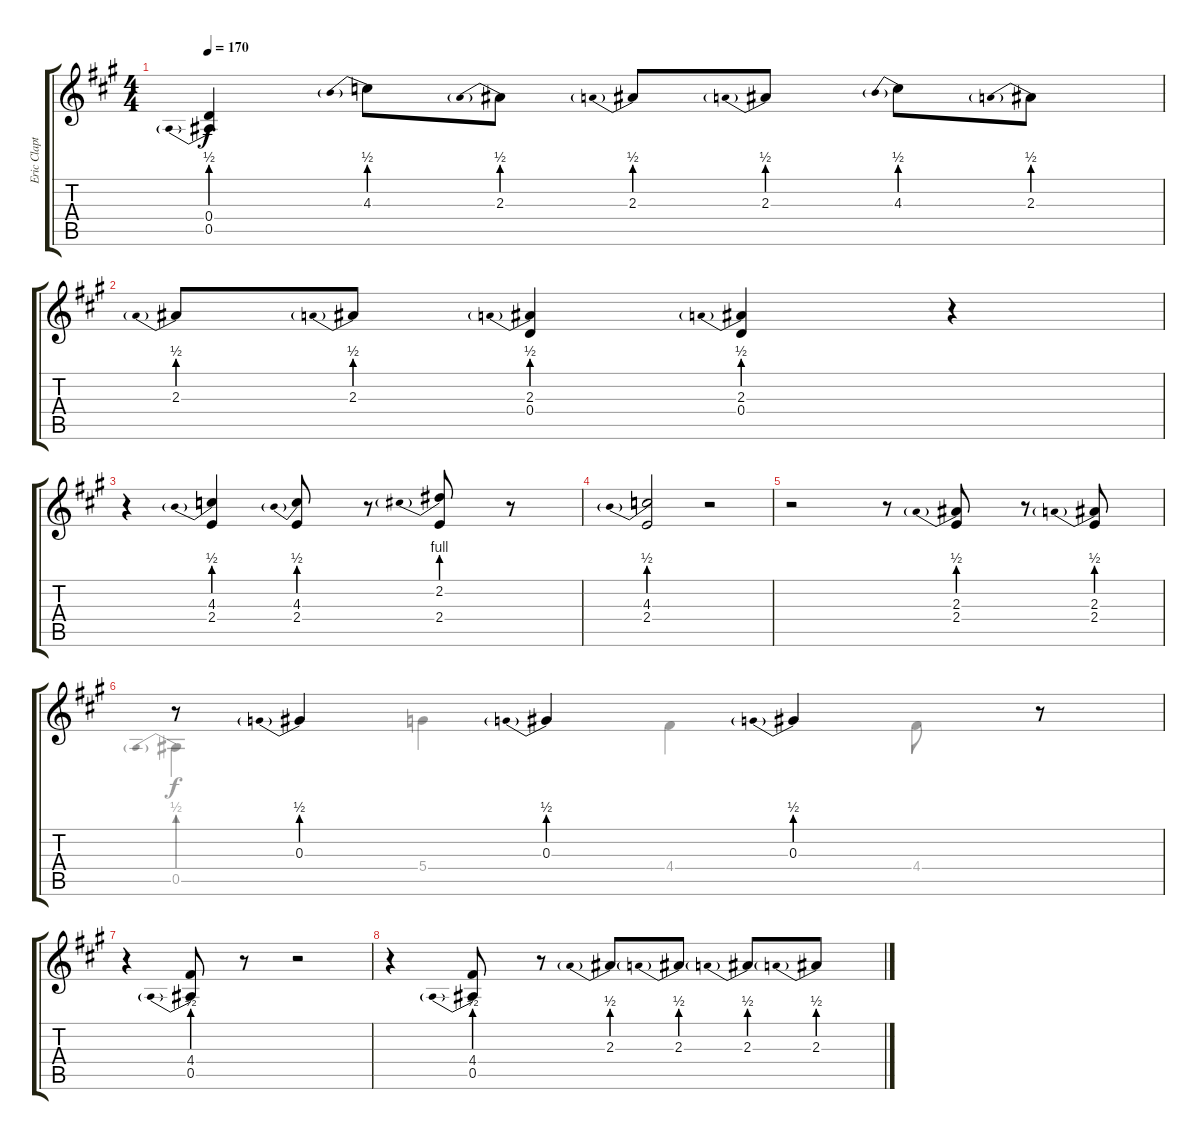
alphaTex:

\track ("Eric Clapton (clean)" "Eric Clapt") {instrument electricguitarclean}
\staff {score tabs}
\tuning (E4 B3 G3 D3 A2 E2) {hide}
\voice
\ts (4 4)
\tempo 170
\clef g2
\ks a
(0.4 0.5{be (prebend 0 2 60 2)}).4{dy f} 4.3{be (prebend 0 2 60 2)}.8 2.3{be (prebend 0 2 60 2)}.8 2.3{be (prebend 0 2 60 2)}.8 2.3{be (prebend 0 2 60 2)}.8 4.3{be (prebend 0 2 60 2)}.8 2.3{be (prebend 0 2 60 2)}.8 |
2.3{be (prebend 0 2 60 2)}.8 2.3{be (prebend 0 2 60 2)}.8 (2.3{be (prebend 0 2 60 2)} 0.4).4 (2.3{be (prebend 0 2 60 2)} 0.4).4 r.4 |
r.4 (4.3{be (prebend 0 2 60 2)} 2.4).4 (4.3{be (prebend 0 2 60 2)} 2.4).8 r.8 (2.2{be (prebend 0 4 60 4)} 2.4).8 r.8 |
(4.3{be (prebend 0 2 60 2)} 2.4).2 r.2 |
r.2 r.8 (2.3{be (prebend 0 2 60 2)} 2.4).8 r.8 (2.3{be (prebend 0 2 60 2)} 2.4).8 |
r.8 0.3{be (prebend 0 2 60 2)}.4 0.3{be (prebend 0 2 60 2)}.4 0.3{be (prebend 0 2 60 2)}.4 r.8 |
r.4 (4.4 0.5{be (prebend 0 2 60 2)}).8 r.8 r.2 |
r.4 (4.4 0.5{be (prebend 0 2 60 2)}).8 r.8 2.3{be (prebend 0 2 60 2)}.8 2.3{be (prebend 0 2 60 2)}.8 2.3{be (prebend 0 2 60 2)}.8 2.3{be (prebend 0 2 60 2)}.8
\voice
\clef g2
\ottava regular
\simile none
\ks a
|
|
|
|
|
0.5{be (prebend 0 2 60 2)}.4 5.4.4 4.4.4 4.4.8 r.8 |
|
